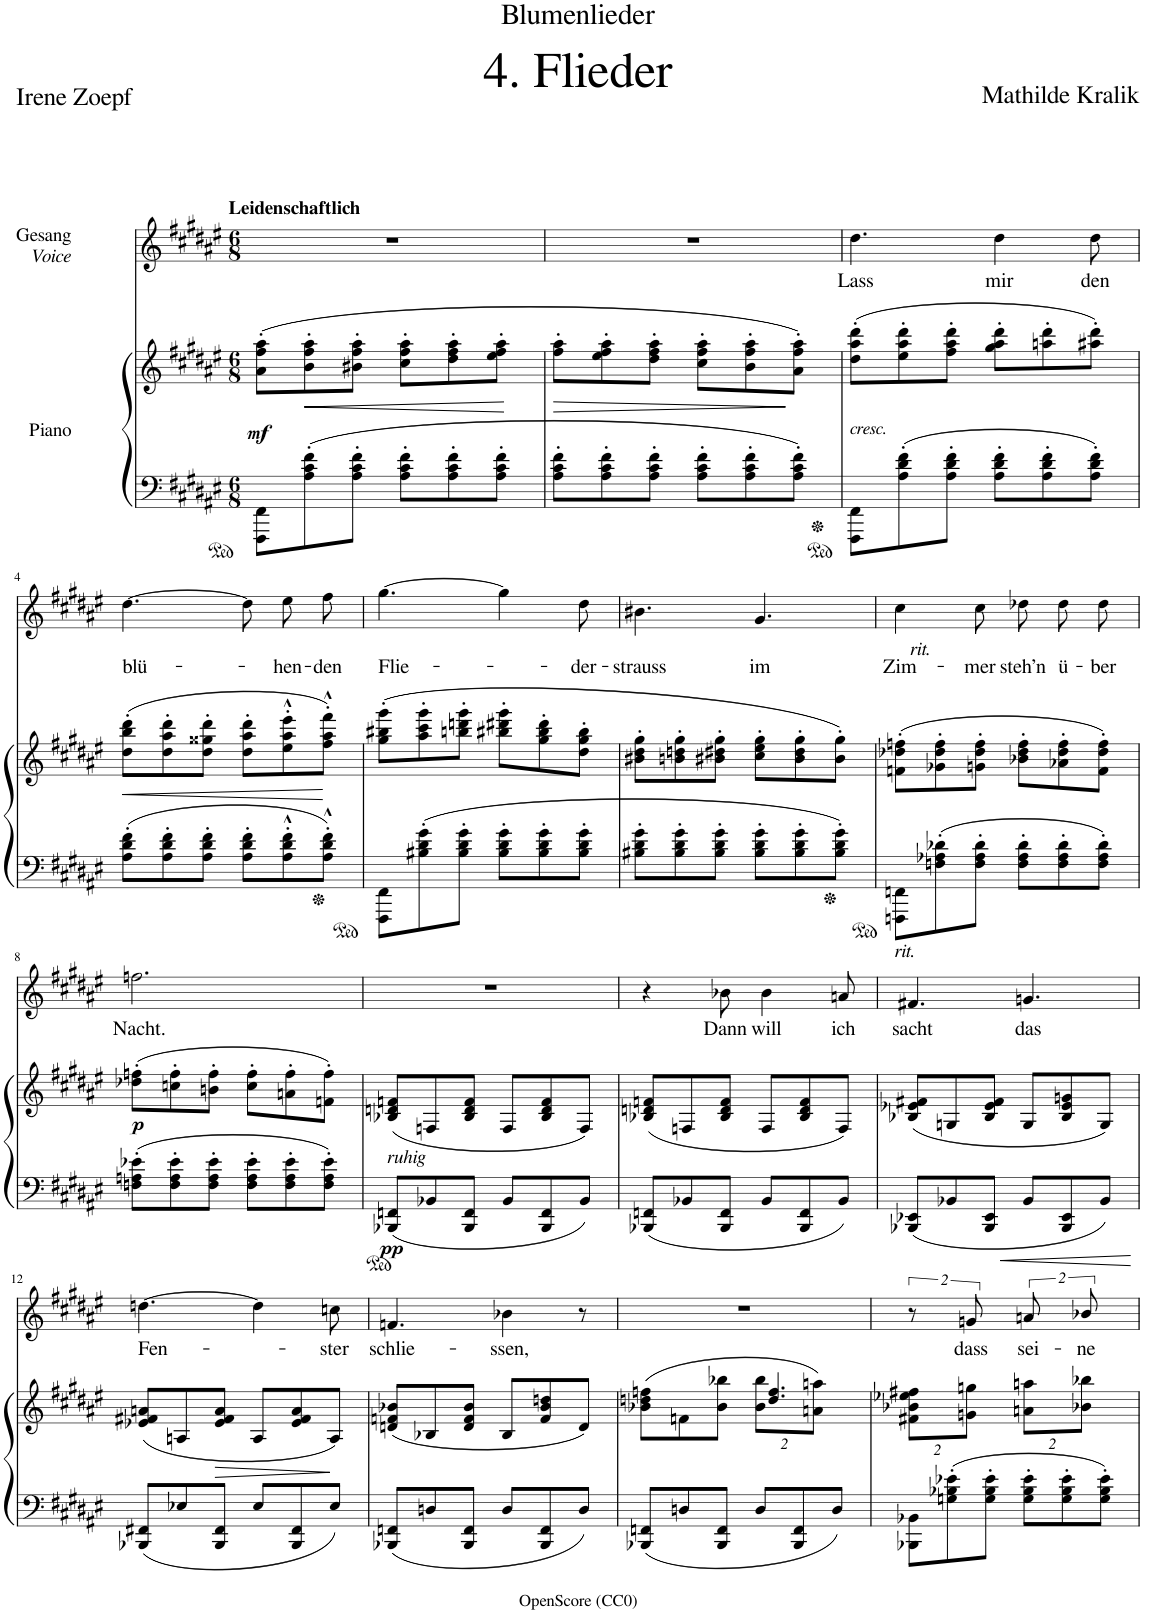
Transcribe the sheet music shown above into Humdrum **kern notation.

**kern	**kern	**dynam	**kern	**text
*part2	*part2	*part2	*part1	*part1
*staff3	*staff2	*staff2/3	*staff1	*staff1
*I"Piano	*	*	*I"Gesang Voice	*
*I'Pno	*	*	*	*
*clefF4	*clefG2	*	*clefG2	*
*k[f#c#g#d#a#e#]	*k[f#c#g#d#a#e#]	*	*k[f#c#g#d#a#e#]	*
*M6/8	*M6/8	*	*M6/8	*
=1	=1	=1	=1	=1
!	!	!	!LO:TX:a:B:t=Leidenschaftlich	!
!	!	!LO:DY:b	!	!
8FFF#\ 8FF#\L	(8a#\' 8ff#\' 8aa#\'L	mf	2.r	.
!	!	!LO:HP:b	!	!
8A#\' 8c#\' 8f#\'	8b\' 8ff#\' 8aa#\'	<	.	.
8A#\' 8c#\' 8f#\'J	8b#X\' 8ff#\' 8aa#\'J	.	.	.
8A#\' 8c#\' 8f#\'L	8cc#\' 8ff#\' 8aa#\'L	.	.	.
8A#\' 8c#\' 8f#\'	8dd#\' 8ff#\' 8aa#\'	.	.	.
8A#\' 8c#\' 8f#\'J	8ee#\' 8ff#\' 8aa#\'J	[	.	.
=2	=2	=2	=2	=2
!	!	!LO:HP:b	!	!
8A#\' 8c#\' 8f#\'L	8ff#\' 8aa#\'L	>	2.r	.
8A#\' 8c#\' 8f#\'	8ee#\' 8ff#\' 8aa#\'	.	.	.
8A#\' 8c#\' 8f#\'J	8dd#\' 8ff#\' 8aa#\'J	.	.	.
8A#\' 8c#\' 8f#\'L	8cc#\' 8ff#\' 8aa#\'L	.	.	.
8A#\' 8c#\' 8f#\'	8b\' 8ff#\' 8aa#\'	.	.	.
8A#\' 8c#\' 8f#\'J	8a#\' 8ff#\' 8aa#\'J)	]	.	.
=3	=3	=3	=3	=3
!	!LO:TX:b:i:t=cresc.	!	!	!
!	!	!	!	!LO:LY:b
8FFF#\ 8FF#\L	(8dd#\' 8aa#\' 8ddd#\'L	.	4.dd#\	Lass
8A#\' 8d#\' 8f#\'	8ee#\' 8aa#\' 8ddd#\'	.	.	.
8A#\' 8d#\' 8f#\'J	8ff#\' 8aa#\' 8ddd#\'J	.	.	.
!	!	!	!	!LO:LY:b
8A#\' 8d#\' 8f#\'L	8gg#\' 8aa#\' 8ddd#\'L	.	4dd#\	mir
8A#\' 8d#\' 8f#\'	8aan\' 8ddd#\'	.	.	.
!	!	!	!	!LO:LY:b
8A#\' 8d#\' 8f#\'J	8aa#X\' 8ddd#\'J)	.	8dd#\	den
!!LO:LB:g=z
=4	=4	=4	=4	=4
!	!	!LO:HP:b	!	!LO:LY:b
8A#\' 8d#\' 8f#\'L	(8dd#\' 8bb\' 8ddd#\'L	<	[4.dd#\	blü-
8A#\' 8d#\' 8f#\'	8dd#\' 8aa#\' 8ddd#\'	.	.	.
8A#\' 8d#\' 8f#\'J	8dd#\' 8gg##X\' 8ddd#\'J	.	.	.
8A#\' 8d#\' 8f#\'L	8dd#\' 8aa#\' 8ddd#\'L	.	8dd#\L]	.
!	!	!	!	!LO:LY:b
8A#\'^^ 8d#\'^^ 8f#\'^^	8ee#\'^^ 8aa#\'^^ 8eee#\'^^	.	8ee#\	-hen-
!	!	!	!	!LO:LY:b
8A#\'^^ 8d#\'^^ 8f#\'^^J	8ff#\'^^ 8aa#\'^^ 8fff#\'^^J)	[	8ff#\J	-den
=5	=5	=5	=5	=5
!	!	!	!	!LO:LY:b
8FFF#\ 8FF#\L	(8gg#\' 8bb#X\' 8ggg#\'L	.	[4.gg#\	Flie-
8B#X\' 8d#\' 8g#\'	8aa#\' 8ccc#\' 8ggg#\'	.	.	.
8B#\' 8d#\' 8g#\'J	8bbn\' 8dddn\' 8ggg#\'J	.	.	.
8B#\' 8d#\' 8g#\'L	8bb#X\' 8ddd#X\' 8ggg#\'L	.	4gg#\]	.
8B#\' 8d#\' 8g#\'	8gg#\' 8bb#\' 8ddd#\'	.	.	.
!	!	!	!	!LO:LY:b
8B#\' 8d#\' 8g#\'J	8dd#\' 8gg#\' 8bb#\'J	.	8dd#\	-der-
=6	=6	=6	=6	=6
!	!	!	!	!LO:LY:b
8B#X\' 8d#\' 8g#\'L	8b#X\' 8dd#\' 8gg#\'L	.	4.b#X\	-strauss
8B#\' 8d#\' 8g#\'	8bn\' 8ddn\' 8gg#\'	.	.	.
8B#\' 8d#\' 8g#\'J	8b#X\' 8dd#X\' 8gg#\'J	.	.	.
!	!	!	!	!LO:LY:b
8B#\' 8d#\' 8g#\'L	8cc#\' 8ee#\' 8gg#\'L	.	4.g#/	im
8B#\' 8d#\' 8g#\'	8b#\' 8dd#\' 8gg#\'	.	.	.
8B#\' 8d#\' 8g#\'J	8b#\' 8gg#\'J)	.	.	.
=7	=7	=7	=7	=7
!	!	!	!LO:TX:b:i:t=rit.	!
!LO:TX:b:i:t=rit.	!	!	!	!
!	!	!	!	!LO:LY:b
8FFFn\ 8FFn\L	(8fn\' 8dd-X\' 8ffn\'L	.	4cc#\	Zim-
8Fn\' 8A-X\' 8d-X\'	8g-X\' 8dd-\' 8ff\'	.	.	.
!	!	!	!	!LO:LY:b
8F\' 8A-\' 8d-\'J	8gn\' 8dd-\' 8ff\'J	.	8cc#\	-mer
!	!	!	!	!LO:LY:b
8F\' 8A-\' 8d-\'L	8b-X\' 8dd-\' 8ff\'L	.	8dd-X\L	steh’n
!	!	!	!	!LO:LY:b
8F\' 8A-\' 8d-\'	8a-X\' 8dd-\' 8ff\'	.	8dd-\	ü-
!	!	!	!	!LO:LY:b
8F\' 8A-\' 8d-\'J	8f\' 8dd-\' 8ff\'J)	.	8dd-\J	-ber
!!LO:LB:g=z
=8	=8	=8	=8	=8
!	!	!LO:DY:b	!	!LO:LY:b
8Fn\' 8An\' 8e-X\'L	(8dd-X\' 8ffn\'L	p	2.ffn\	Nacht.
8F\' 8A\' 8e-\'	8ccn\' 8ff\'	.	.	.
8F\' 8A\' 8e-\'J	8bn\' 8ff\'J	.	.	.
8F\' 8A\' 8e-\'L	8cc\' 8ff\'L	.	.	.
8F\' 8A\' 8e-\'	8an\' 8ff\'	.	.	.
8F\' 8A\' 8e-\'J	8fn\' 8ff\'J)	.	.	.
=9	=9	=9	=9	=9
!	!LO:TX:b:i:t=ruhig	!	!	!
!	!	!LO:DY:b=2	!	!
8BBB-X/ 8FFn/L	(8B-X/ 8dn/ 8fn/L	pp	2.r	.
8BB-X/	8Fn/	.	.	.
8BBB-/ 8FF/J	8B-/ 8d/ 8f/J	.	.	.
8BB-/L	8F/L	.	.	.
8BBB-/ 8FF/	8B-/ 8d/ 8f/	.	.	.
8BB-/J	8F/J)	.	.	.
=10	=10	=10	=10	=10
8BBB-X/ 8FFn/L	(8B-X/ 8dn/ 8fn/L	.	4r	.
8BB-X/	8Fn/	.	.	.
!	!	!	!	!LO:LY:b
8BBB-/ 8FF/J	8B-/ 8d/ 8f/J	.	8b-X\	Dann
!	!	!	!	!LO:LY:b
8BB-/L	8F/L	.	4b-\	will
8BBB-/ 8FF/	8B-/ 8d/ 8f/	.	.	.
!	!	!	!	!LO:LY:b
8BB-/J	8F/J)	.	8an/	ich
=11	=11	=11	=11	=11
!	!	!	!	!LO:LY:b
8BBB-X/ 8EE-X/L	(8B-X/ 8e-X/ 8f#X/L	.	4.f#X/	sacht
8BB-X/	8Gn/	.	.	.
8BBB-/ 8EE-/J	8B-/ 8e-/ 8f#/J	.	.	.
!	!	!	!	!LO:LY:b
8BB-/L	8G/L	.	4.gn/	das
8BBB-/ 8EE-/	8B-/ 8e-/ 8gn/	.	.	.
8BB-/J	8G/J)	.	.	.
!!LO:LB:g=z
=12	=12	=12	=12	=12
!	!	!	!	!LO:LY:b
8BBB-X/ 8FF#X/L	(8e-X/ 8f#X/ 8an/L	.	[4.ddn\	Fen-
8E-X/	8An/	.	.	.
!	!	!LO:HP:b	!	!
8BBB-/ 8FF#/J	8e-/ 8f#/ 8a/J	>	.	.
8E-/L	8A/L	.	4dd\]	.
8BBB-/ 8FF#/	8e-/ 8f#/ 8a/	.	.	.
!	!	!	!	!LO:LY:b
8E-/J	8A/J)	]	8ccn\	-ster
=13	=13	=13	=13	=13
!	!	!	!	!LO:LY:b
8BBB-X/ 8FFn/L	(8dn/ 8fn/ 8b-X/L	.	4.fn/	schlie-
8Dn/	8B-X/	.	.	.
8BBB-/ 8FF/J	8d/ 8f/ 8b-/J	.	.	.
!	!	!	!	!LO:LY:b
8D/L	8B-/L	.	4b-X\	-ssen,
8BBB-/ 8FF/	8f/ 8b-/ 8ddn/	.	.	.
8D/J	8d/J)	.	8r	.
=14	=14	=14	=14	=14
*	*^	*	*	*
8BBB-X/ 8FFn/L	4.ryy	(>8b-X\ 8ddn\ 8ffn\L	.	2.r	.
8Dn/	.	8fn\	.	.	.
8BBB-/ 8FF/J	.	8b-\ 8bb-X\J	.	.	.
*	*	*Xbrackettup	*	*	*
8D/L	4.dd/ 4.ff/	16%3b-\ 16%3bb-\L	.	.	.
8BBB-/ 8FF/	.	.	.	.	.
.	.	16%3an\ 16%3aan\J)	.	.	.
8D/J	.	.	.	.	.
*	*v	*v	*	*	*
=15	=15	=15	=15	=15
8BBB-X\ 8BB-X\L	16%3f#X\ 16%3b-X\ 16%3ee-X\ 16%3ff#X\L	.	16%3r	.
8Gn\'> 8B-X\'> 8e-X\'>	.	.	.	.
!	!	!	!	!LO:LY:b
.	16%3gn\ 16%3ggn\J	.	16%3gn/	dass
8G\'> 8B-\'> 8e-\'>J	.	.	.	.
!	!	!	!	!LO:LY:b
8G\'> 8B-\'> 8e-\'>L	16%3an\ 16%3aan\L	.	16%3an/L	sei-
8G\'> 8B-\'> 8e-\'>	.	.	.	.
!	!	!	!	!LO:LY:b
.	16%3b-X\ 16%3bb-X\J	.	16%3b-X/J	-ne
8G\'> 8B-\'> 8e-\'>J	.	.	.	.
=	=	=	=	=
*-	*-	*-	*-	*-
